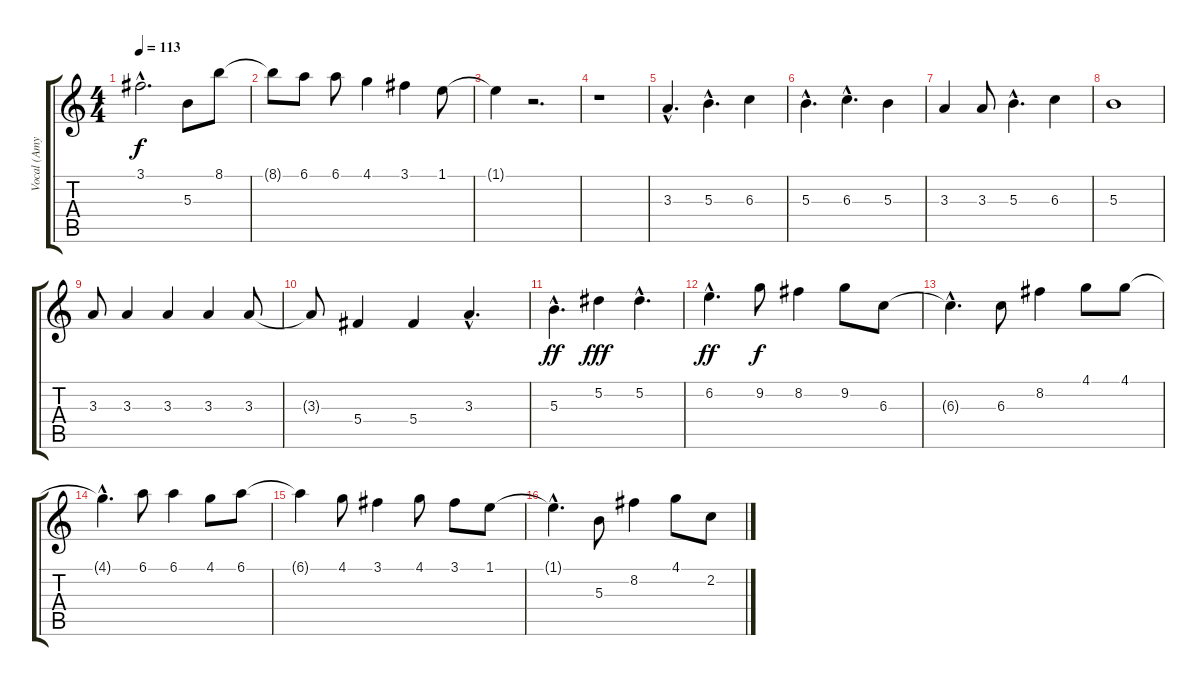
\track ("Vocal (Amy Lee)" "Vocal (Amy") {instrument distortionguitar}
\staff {score tabs}
\tuning (Eb4 Bb3 Gb3 Db3 Ab2 Eb2) {hide}
\ts (4 4)
\tempo 113
\clef g2
\ks c
3.1{hac}.2{d dy f} 5.3.8 8.1.8 |
8.1{t}.8 6.1.8 6.1.8 4.1.4 3.1.4 1.1.8 |
1.1{t}.4 r.2{d} |
r.1 |
3.3{hac}.4{d} 5.3{hac}.4{d} 6.3.4 |
5.3{hac}.4{d} 6.3{hac}.4{d} 5.3.4 |
3.3.4 3.3.8 5.3{hac}.4{d} 6.3.4 |
5.3.1 |
3.3.8 3.3.4 3.3.4 3.3.4 3.3.8 |
3.3{t}.8 5.4.4 5.4.4 3.3{hac}.4{d} |
5.3{hac}.4{d dy ff} 5.2.4{dy fff} 5.2{hac}.4{d} |
6.2{hac}.4{d dy ff} 9.2.8{dy f} 8.2.4 9.2.8 6.3.8 |
6.3{hac t}.4{d} 6.3.8 8.2.4 4.1.8 4.1.8 |
4.1{hac t}.4{d} 6.1.8 6.1.4 4.1.8 6.1.8 |
6.1{t}.4 4.1.8 3.1.4 4.1.8 3.1.8 1.1.8 |
1.1{hac t}.4{d} 5.3.8 8.2.4 4.1.8 2.2.8
